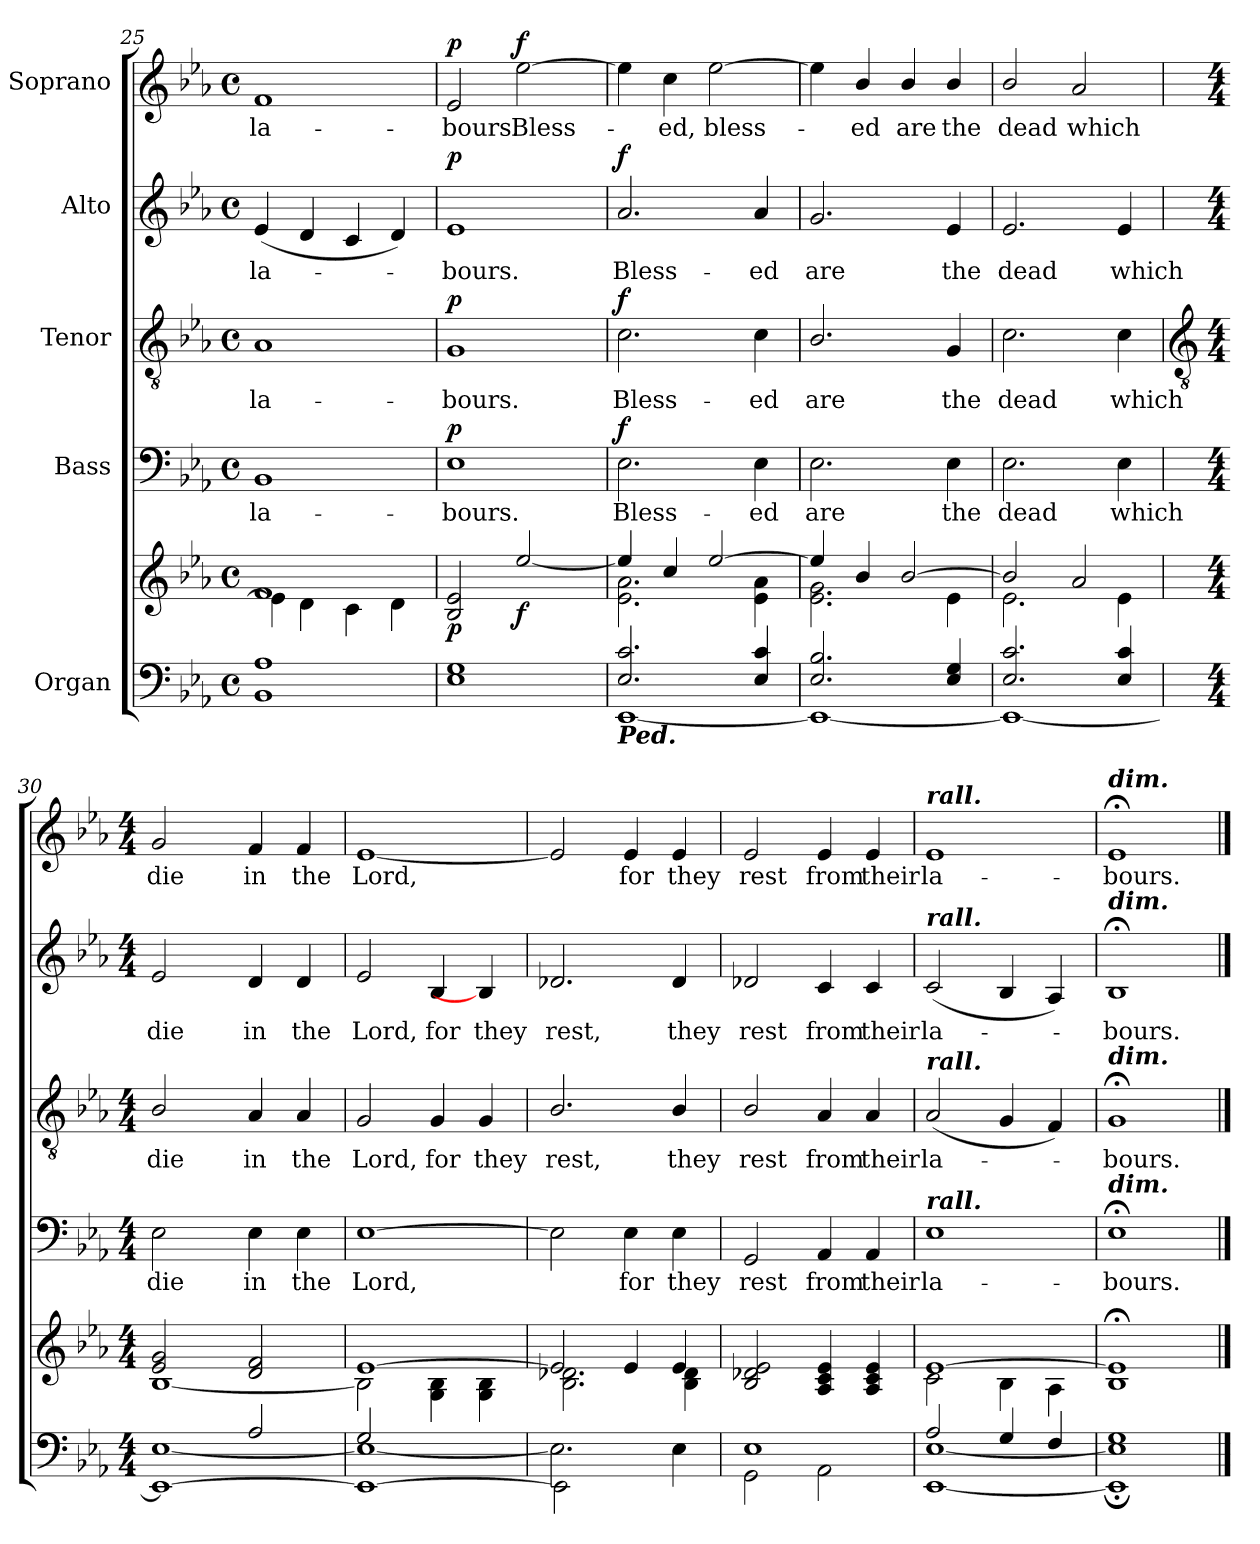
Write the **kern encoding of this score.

**kern	**kern	**dynam	**kern	**text	**dynam	**kern	**text	**dynam	**kern	**text	**dynam	**kern	**text	**dynam
*part5	*part5	*part5	*part4	*part4	*part4	*part3	*part3	*part3	*part2	*part2	*part2	*part1	*part1	*part1
*staff6	*staff5	*staff5/6	*staff4	*staff4	*staff4	*staff3	*staff3	*staff3	*staff2	*staff2	*staff2	*staff1	*staff1	*staff1
*I"Organ	*	*	*I"Bass	*	*	*I"Tenor	*	*	*I"Alto	*	*	*I"Soprano	*	*
*clefF4	*clefG2	*	*clefF4	*	*	*clefGv2	*	*	*clefG2	*	*	*clefG2	*	*
*k[b-e-a-]	*k[b-e-a-]	*	*k[b-e-a-]	*	*	*k[b-e-a-]	*	*	*k[b-e-a-]	*	*	*k[b-e-a-]	*	*
*E-:	*E-:	*	*E-:	*	*	*E-:	*	*	*E-:	*	*	*E-:	*	*
*M4/4	*M4/4	*	*M4/4	*	*	*M4/4	*	*	*M4/4	*	*	*M4/4	*	*
*met(c)	*met(c)	*	*met(c)	*	*	*met(c)	*	*	*met(c)	*	*	*met(c)	*	*
=25	=25	=25	=25	=25	=25	=25	=25	=25	=25	=25	=25	=25	=25	=25
*^	*^	*	*	*	*	*	*	*	*	*	*	*	*	*
!	!	!	!	!	!	!LO:LY:b	!	!	!LO:LY:b	!	!	!LO:LY:b	!	!	!LO:LY:b	!
1ryy	1BB-\ 1A-\	1f/	4e-\]	.	1BB-	la-	.	1A-	la-	.	(<4e-	la-	.	1f	la-	.
.	.	.	4d\	.	.	.	.	.	.	.	4d	.	.	.	.	.
.	.	.	4c\	.	.	.	.	.	.	.	4c	.	.	.	.	.
.	.	.	4d\	.	.	.	.	.	.	.	4d)	.	.	.	.	.
=26	=26	=26	=26	=26	=26	=26	=26	=26	=26	=26	=26	=26	=26	=26	=26	=26
!	!	!	!	!LO:DY:b	!	!LO:LY:b	!LO:DY:b	!	!LO:LY:b	!LO:DY:b	!	!LO:LY:b	!LO:DY:b	!	!LO:LY:b	!LO:DY:b
1ryy	1E-\ 1G\	2B-/ 2e-/	2ryy	p	1E-	-bours.	p	1G	-bours.	p	1e-	bours.	p	2e-	-bours.	p
!	!	!	!	!LO:DY:b	!	!	!	!	!	!	!	!	!	!	!LO:LY:b	!LO:DY:b
.	.	[2ee-/	4ryy	f	.	.	.	.	.	.	.	.	.	[2ee-	Bless-	f
.	.	.	4ryy	.	.	.	.	.	.	.	.	.	.	.	.	.
=27	=27	=27	=27	=27	=27	=27	=27	=27	=27	=27	=27	=27	=27	=27	=27	=27
!LO:TX:b:Bi:t=Ped.	!	!	!	!	!	!	!	!	!	!	!	!	!	!	!	!
!	!	!	!	!	!	!LO:LY:b	!LO:DY:b	!	!LO:LY:b	!LO:DY:b	!	!LO:LY:b	!LO:DY:b	!	!	!
2.E-/ 2.c/	[1EE-\	4ee-/]	2.e-\ 2.a-\	.	2.E-	Bless-	f	2.c	Bless-	f	2.a-	Bless-	f	4ee-]	.	.
!	!	!	!	!	!	!	!	!	!	!	!	!	!	!	!LO:LY:b	!
.	.	4cc/	.	.	.	.	.	.	.	.	.	.	.	4cc	ed,	.
!	!	!	!	!	!	!	!	!	!	!	!	!	!	!	!LO:LY:b	!
.	.	[2ee-/	.	.	.	.	.	.	.	.	.	.	.	[2ee-	bless-	.
!	!	!	!	!	!	!LO:LY:b	!	!	!LO:LY:b	!	!	!LO:LY:b	!	!	!	!
4E-/ 4c/	.	.	4e-\ 4a-\	.	4E-	-ed	.	4c	-ed	.	4a-	-ed	.	.	.	.
=28	=28	=28	=28	=28	=28	=28	=28	=28	=28	=28	=28	=28	=28	=28	=28	=28
!	!	!	!	!	!	!LO:LY:b	!	!	!LO:LY:b	!	!	!LO:LY:b	!	!	!	!
2.E-/ 2.B-/	1EE-\_	4ee-/]	2.e-\ 2.g\	.	2.E-	are	.	2.B-/	are	.	2.g	are	.	4ee-]	.	.
!	!	!	!	!	!	!	!	!	!	!	!	!	!	!	!LO:LY:b	!
.	.	4b-/	.	.	.	.	.	.	.	.	.	.	.	4b-/	ed	.
!	!	!	!	!	!	!	!	!	!	!	!	!	!	!	!LO:LY:b	!
.	.	[2b-/	.	.	.	.	.	.	.	.	.	.	.	4b-/	are	.
!	!	!	!	!	!	!LO:LY:b	!	!	!LO:LY:b	!	!	!LO:LY:b	!	!	!LO:LY:b	!
4E-/ 4G/	.	.	4e-\	.	4E-	the	.	4G	the	.	4e-	the	.	4b-/	the	.
=29	=29	=29	=29	=29	=29	=29	=29	=29	=29	=29	=29	=29	=29	=29	=29	=29
!	!	!	!	!	!	!LO:LY:b	!	!	!LO:LY:b	!	!	!LO:LY:b	!	!	!LO:LY:b	!
2.E-/ 2.c/	1EE-\_	2b-/]	2.e-\	.	2.E-	dead	.	2.c	dead	.	2.e-	dead	.	2b-/	dead	.
!	!	!	!	!	!	!	!	!	!	!	!	!	!	!	!LO:LY:b	!
.	.	2a-/	.	.	.	.	.	.	.	.	.	.	.	2a-	which	.
!	!	!	!	!	!	!LO:LY:b	!	!	!LO:LY:b	!	!	!LO:LY:b	!	!	!	!
4E-/ 4c/	.	.	4e-\	.	4E-	which	.	4c	which	.	4e-	which	.	.	.	.
*v	*v	*	*	*	*	*	*	*	*	*	*	*	*	*	*	*
!!LO:LB:g=z
=30	=30	=30	=30	=30	=30	=30	=30	=30	=30	=30	=30	=30	=30	=30	=30
*	*	*	*	*	*	*	*clefGv2	*	*	*	*	*	*	*	*
*M4/4	*M4/4	*	*	*M4/4	*	*	*M4/4	*	*	*M4/4	*	*	*M4/4	*	*
*^	*	*	*	*	*	*	*	*	*	*	*	*	*	*	*
*	*^	*	*	*	*	*	*	*	*	*	*	*	*	*	*	*
!	!	!	!	!	!	!	!LO:LY:b	!	!	!LO:LY:b	!	!	!LO:LY:b	!	!	!LO:LY:b	!
4ryy	[1E-\	1EE-\_	2e-/ 2g/	[1B-\	.	2E-	die	.	2B-/	die	.	2e-	die	.	2g	die	.
4ryy	.	.	.	.	.	.	.	.	.	.	.	.	.	.	.	.	.
!	!	!	!	!	!	!	!LO:LY:b	!	!	!LO:LY:b	!	!	!LO:LY:b	!	!	!LO:LY:b	!
2A-/	.	.	2d/ 2f/	.	.	4E-	in	.	4A-	in	.	4d	in	.	4f	in	.
!	!	!	!	!	!	!	!LO:LY:b	!	!	!LO:LY:b	!	!	!LO:LY:b	!	!	!LO:LY:b	!
.	.	.	.	.	.	4E-	the	.	4A-	the	.	4d	the	.	4f	the	.
=31	=31	=31	=31	=31	=31	=31	=31	=31	=31	=31	=31	=31	=31	=31	=31	=31	=31
!	!	!	!	!	!	!	!LO:LY:b	!	!	!LO:LY:b	!	!	!LO:LY:b	!	!	!LO:LY:b	!
2G/	1E-\_	1EE-\_	[1e-/	2B-\]	.	[1E-	Lord,	.	2G	Lord,	.	2e-	Lord,	.	[1e-	Lord,	.
!	!	!	!	!	!	!	!	!	!	!LO:LY:b	!	!	!LO:LY:b	!	!	!	!
2ryy	.	.	.	4G\ 4B-\	.	.	.	.	4G	for	.	4B-	for	.	.	.	.
!	!	!	!	!	!	!	!	!	!	!LO:LY:b	!	!	!LO:LY:b	!	!	!	!
.	.	.	.	4G\ 4B-\	.	.	.	.	4G	they	.	4B-]	they	.	.	.	.
=32	=32	=32	=32	=32	=32	=32	=32	=32	=32	=32	=32	=32	=32	=32	=32	=32	=32
!	!	!	!	!	!	!	!	!	!	!LO:LY:b	!	!	!LO:LY:b	!	!	!	!
2.ryy	2.E-\]	2EE-\]	2e-/]	2.B-\ 2.d-X\	.	2E-]	.	.	2.B-/	rest,	.	2.d-X	rest,	.	2e-]	.	.
!	!	!	!	!	!	!	!LO:LY:b	!	!	!	!	!	!	!	!	!LO:LY:b	!
.	.	2ryy	4e-/	.	.	4E-	for	.	.	.	.	.	.	.	4e-	for	.
!	!	!	!	!	!	!	!LO:LY:b	!	!	!LO:LY:b	!	!	!LO:LY:b	!	!	!LO:LY:b	!
4E-\	4ryy	.	4e-/	4B-\ 4d-\	.	4E-	they	.	4B-/	they	.	4d-	they	.	4e-	they	.
*	*v	*v	*	*	*	*	*	*	*	*	*	*	*	*	*	*	*
=33	=33	=33	=33	=33	=33	=33	=33	=33	=33	=33	=33	=33	=33	=33	=33	=33
!	!	!	!	!	!	!LO:LY:b	!	!	!LO:LY:b	!	!	!LO:LY:b	!	!	!LO:LY:b	!
1E-/	2GG\	2B-/ 2d-X/ 2e-/	1ryy	.	2GG	rest	.	2B-/	rest	.	2d-X	rest	.	2e-	rest	.
!	!	!	!	!	!	!LO:LY:b	!	!	!LO:LY:b	!	!	!LO:LY:b	!	!	!LO:LY:b	!
.	2AA-\	4A-/ 4c/ 4e-/	.	.	4AA-	from	.	4A-	from	.	4c	from	.	4e-	from	.
!	!	!	!	!	!	!LO:LY:b	!	!	!LO:LY:b	!	!	!LO:LY:b	!	!	!LO:LY:b	!
.	.	4A-/ 4c/ 4e-/	.	.	4AA-	their	.	4A-	their	.	4c	their	.	4e-	their	.
=34	=34	=34	=34	=34	=34	=34	=34	=34	=34	=34	=34	=34	=34	=34	=34	=34
!	!	!	!	!	!	!	!	!	!	!	!	!	!	!LO:TX:a:Bi:t=rall.	!	!
!	!	!	!	!	!	!	!	!	!	!	!LO:TX:a:Bi:t=rall.	!	!	!	!	!
!	!	!	!	!	!	!	!	!LO:TX:a:Bi:t=rall.	!	!	!	!	!	!	!	!
!	!	!	!	!	!LO:TX:a:Bi:t=rall.	!	!	!	!	!	!	!	!	!	!	!
!	!	!	!	!	!	!LO:LY:b	!	!	!LO:LY:b	!	!	!LO:LY:b	!	!	!LO:LY:b	!
2A-/	[1EE-\ [1E-\	[1e-/	2c\	.	1E-	la-	.	(<2A-	la-	.	(<2c	la-	.	1e-	la-	.
4G/	.	.	4B-\	.	.	.	.	4G	.	.	4B-	.	.	.	.	.
4F/	.	.	4A-\	.	.	.	.	4F)	.	.	4A-)	.	.	.	.	.
=35	=35	=35	=35	=35	=35	=35	=35	=35	=35	=35	=35	=35	=35	=35	=35	=35
!	!	!	!	!	!	!	!	!	!	!	!	!	!	!LO:TX:a:Bi:t=dim.	!	!
!	!	!	!	!	!	!	!	!	!	!	!LO:TX:a:Bi:t=dim.	!	!	!	!	!
!	!	!	!	!	!	!	!	!LO:TX:a:Bi:t=dim.	!	!	!	!	!	!	!	!
!	!	!	!	!	!LO:TX:a:Bi:t=dim.	!	!	!	!	!	!	!	!	!	!	!
!	!	!	!	!	!	!LO:LY:b	!	!	!LO:LY:b	!	!	!LO:LY:b	!	!	!LO:LY:b	!
1G/	1EE-\]; 1E-\];	1e-;</]	1B-\	.	1E-;<	-bours.	.	1G;<	bours.	.	1B-;<	bours.	.	1e-;<	-bours.	.
*v	*v	*	*	*	*	*	*	*	*	*	*	*	*	*	*	*
*	*v	*v	*	*	*	*	*	*	*	*	*	*	*	*	*
==	==	==	==	==	==	==	==	==	==	==	==	==	==	==
*-	*-	*-	*-	*-	*-	*-	*-	*-	*-	*-	*-	*-	*-	*-
